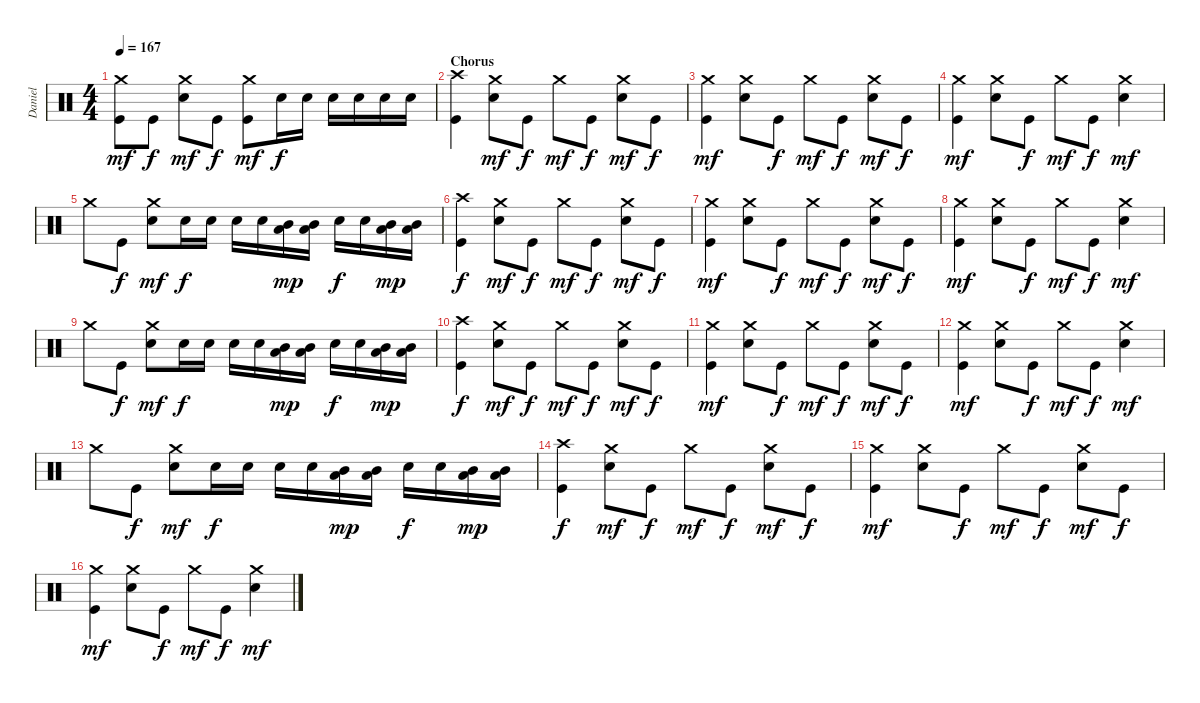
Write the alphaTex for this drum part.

\track ("Daniel" "Daniel") {instrument percussion}
\staff {score}
\articulation defaults
\ts (4 4)
\tempo 167
\clef neutral
\ks c
("Crash medium (hit)" "Kick (hit)").8{dy mf} "Kick (hit)".8{dy f} ("Crash medium (hit)" "Electric Snare (hit)").8{dy mf} "Kick (hit)".8{dy f} ("Crash medium (hit)" "Kick (hit)").8{dy mf} "Electric Snare (hit)".16{dy f} "Electric Snare (hit)".16 "Electric Snare (hit)".16 "Electric Snare (hit)".16 "Electric Snare (hit)".16 "Electric Snare (hit)".16 |
\section ("" "Chorus")
("Crash high (hit)" "Kick (hit)").4 ("Crash medium (hit)" "Electric Snare (hit)").8{dy mf} "Kick (hit)".8{dy f} "Crash medium (hit)".8{dy mf} "Kick (hit)".8{dy f} ("Crash medium (hit)" "Electric Snare (hit)").8{dy mf} "Kick (hit)".8{dy f} |
("Crash medium (hit)" "Kick (hit)").4{dy mf} ("Crash medium (hit)" "Electric Snare (hit)").8 "Kick (hit)".8{dy f} "Crash medium (hit)".8{dy mf} "Kick (hit)".8{dy f} ("Crash medium (hit)" "Electric Snare (hit)").8{dy mf} "Kick (hit)".8{dy f} |
("Crash medium (hit)" "Kick (hit)").4{dy mf} ("Crash medium (hit)" "Electric Snare (hit)").8 "Kick (hit)".8{dy f} "Crash medium (hit)".8{dy mf} "Kick (hit)".8{dy f} ("Crash medium (hit)" "Electric Snare (hit)").4{dy mf} |
"Crash medium (hit)".8 "Kick (hit)".8{dy f} ("Crash medium (hit)" "Electric Snare (hit)").8{dy mf} "Electric Snare (hit)".16{dy f} "Electric Snare (hit)".16 "Electric Snare (hit)".16 "Electric Snare (hit)".16 ("Mid Tom (hit)" "Low Tom (hit)").16{dy mp} ("Mid Tom (hit)" "Low Tom (hit)").16 "Electric Snare (hit)".16{dy f} "Electric Snare (hit)".16 ("Mid Tom (hit)" "Low Tom (hit)").16{dy mp} ("Mid Tom (hit)" "Low Tom (hit)").16 |
("Crash high (hit)" "Kick (hit)").4{dy f} ("Crash medium (hit)" "Electric Snare (hit)").8{dy mf} "Kick (hit)".8{dy f} "Crash medium (hit)".8{dy mf} "Kick (hit)".8{dy f} ("Crash medium (hit)" "Electric Snare (hit)").8{dy mf} "Kick (hit)".8{dy f} |
("Crash medium (hit)" "Kick (hit)").4{dy mf} ("Crash medium (hit)" "Electric Snare (hit)").8 "Kick (hit)".8{dy f} "Crash medium (hit)".8{dy mf} "Kick (hit)".8{dy f} ("Crash medium (hit)" "Electric Snare (hit)").8{dy mf} "Kick (hit)".8{dy f} |
("Crash medium (hit)" "Kick (hit)").4{dy mf} ("Crash medium (hit)" "Electric Snare (hit)").8 "Kick (hit)".8{dy f} "Crash medium (hit)".8{dy mf} "Kick (hit)".8{dy f} ("Crash medium (hit)" "Electric Snare (hit)").4{dy mf} |
"Crash medium (hit)".8 "Kick (hit)".8{dy f} ("Crash medium (hit)" "Electric Snare (hit)").8{dy mf} "Electric Snare (hit)".16{dy f} "Electric Snare (hit)".16 "Electric Snare (hit)".16 "Electric Snare (hit)".16 ("Mid Tom (hit)" "Low Tom (hit)").16{dy mp} ("Mid Tom (hit)" "Low Tom (hit)").16 "Electric Snare (hit)".16{dy f} "Electric Snare (hit)".16 ("Mid Tom (hit)" "Low Tom (hit)").16{dy mp} ("Mid Tom (hit)" "Low Tom (hit)").16 |
("Crash high (hit)" "Kick (hit)").4{dy f} ("Crash medium (hit)" "Electric Snare (hit)").8{dy mf} "Kick (hit)".8{dy f} "Crash medium (hit)".8{dy mf} "Kick (hit)".8{dy f} ("Crash medium (hit)" "Electric Snare (hit)").8{dy mf} "Kick (hit)".8{dy f} |
("Crash medium (hit)" "Kick (hit)").4{dy mf} ("Crash medium (hit)" "Electric Snare (hit)").8 "Kick (hit)".8{dy f} "Crash medium (hit)".8{dy mf} "Kick (hit)".8{dy f} ("Crash medium (hit)" "Electric Snare (hit)").8{dy mf} "Kick (hit)".8{dy f} |
("Crash medium (hit)" "Kick (hit)").4{dy mf} ("Crash medium (hit)" "Electric Snare (hit)").8 "Kick (hit)".8{dy f} "Crash medium (hit)".8{dy mf} "Kick (hit)".8{dy f} ("Crash medium (hit)" "Electric Snare (hit)").4{dy mf} |
"Crash medium (hit)".8 "Kick (hit)".8{dy f} ("Crash medium (hit)" "Electric Snare (hit)").8{dy mf} "Electric Snare (hit)".16{dy f} "Electric Snare (hit)".16 "Electric Snare (hit)".16 "Electric Snare (hit)".16 ("Mid Tom (hit)" "Low Tom (hit)").16{dy mp} ("Mid Tom (hit)" "Low Tom (hit)").16 "Electric Snare (hit)".16{dy f} "Electric Snare (hit)".16 ("Mid Tom (hit)" "Low Tom (hit)").16{dy mp} ("Mid Tom (hit)" "Low Tom (hit)").16 |
("Crash high (hit)" "Kick (hit)").4{dy f} ("Crash medium (hit)" "Electric Snare (hit)").8{dy mf} "Kick (hit)".8{dy f} "Crash medium (hit)".8{dy mf} "Kick (hit)".8{dy f} ("Crash medium (hit)" "Electric Snare (hit)").8{dy mf} "Kick (hit)".8{dy f} |
("Crash medium (hit)" "Kick (hit)").4{dy mf} ("Crash medium (hit)" "Electric Snare (hit)").8 "Kick (hit)".8{dy f} "Crash medium (hit)".8{dy mf} "Kick (hit)".8{dy f} ("Crash medium (hit)" "Electric Snare (hit)").8{dy mf} "Kick (hit)".8{dy f} |
("Crash medium (hit)" "Kick (hit)").4{dy mf} ("Crash medium (hit)" "Electric Snare (hit)").8 "Kick (hit)".8{dy f} "Crash medium (hit)".8{dy mf} "Kick (hit)".8{dy f} ("Crash medium (hit)" "Electric Snare (hit)").4{dy mf}
